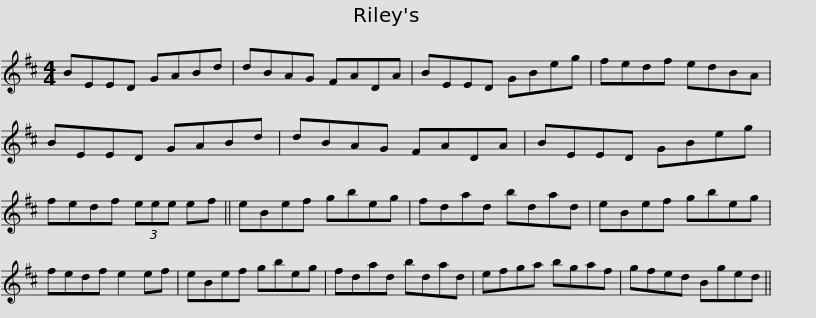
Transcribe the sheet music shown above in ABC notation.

X:1
L:1/8
M:4/4
I:linebreak $
K:D
V:1 treble
V:1
 BEED GABd | dBAG FADA | BEED GBeg | fedf edBA | BEED GABd |$ %5
 dBAG FADA | BEED GBeg | fedf (3eee ef || eBef gbeg | fdad bdad |$ %10
 eBef gbeg | fedf e2 ef | eBef gbeg | fdad bdad | efga bgaf |$ %15
 gfed Bged || %16
